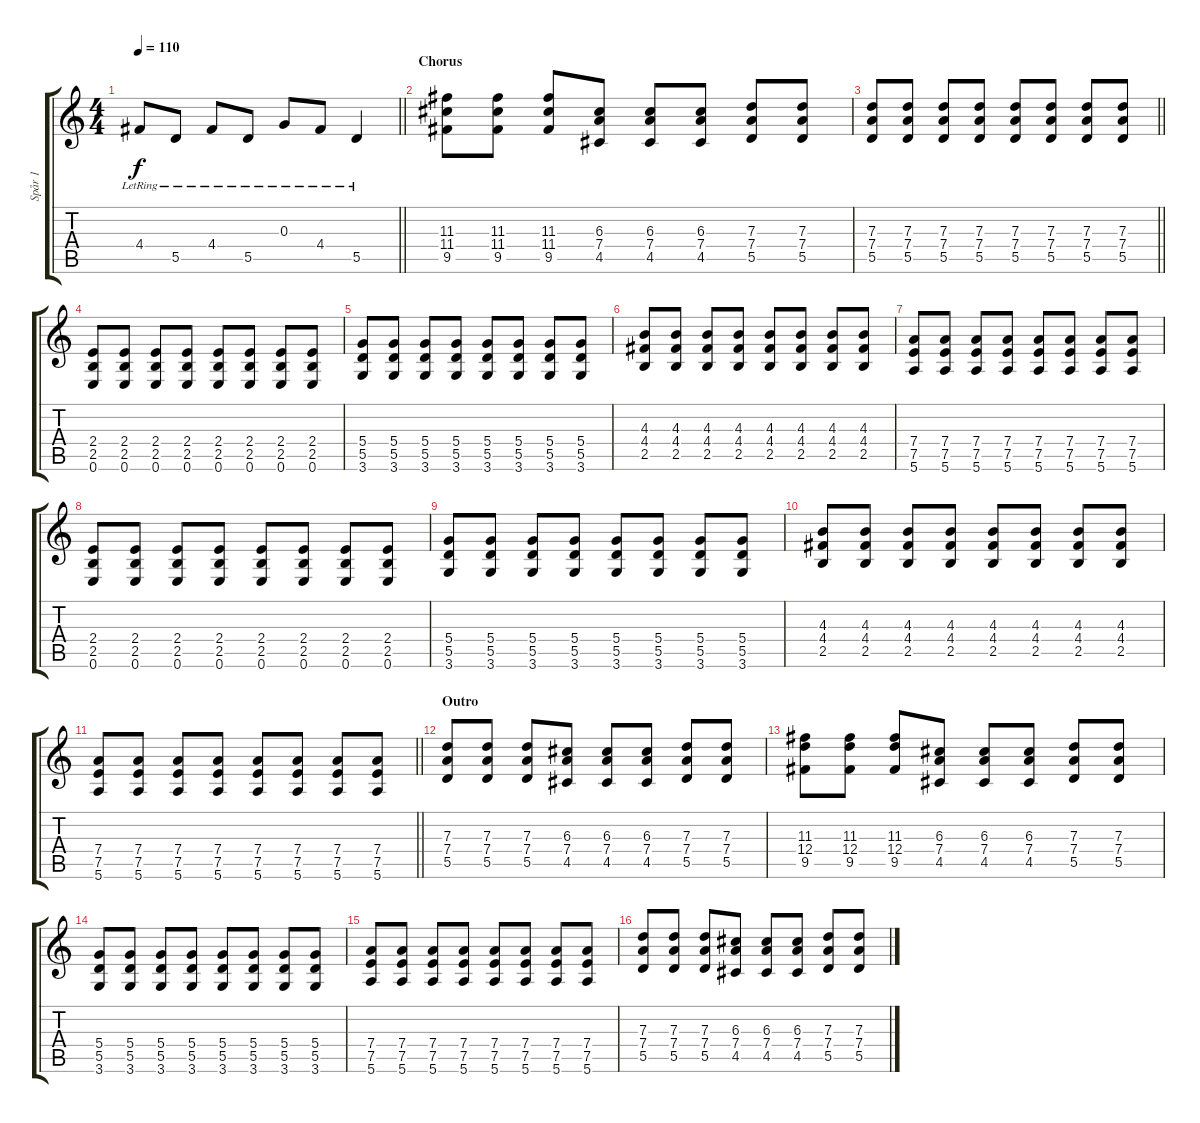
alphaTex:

\track ("Spår 1" "Spår 1") {instrument electricguitarjazz}
\staff {score tabs}
\tuning (E4 B3 G3 D3 A2 E2) {hide}
\ts (4 4)
\tempo 110
\clef g2
\barLineRight lightlight
\ks c
4.4{lr}.8{dy f} 5.5{lr}.8 4.4{lr}.8 5.5{lr}.8 0.3{lr}.8 4.4{lr}.8 5.5{lr}.4 |
\section ("" "Chorus")
(11.3 11.4 9.5).8{instrument electricguitarjazz} (11.3 11.4 9.5).8 (11.3 11.4 9.5).8 (6.3 7.4 4.5).8 (6.3 7.4 4.5).8 (6.3 7.4 4.5).8 (7.3 7.4 5.5).8 (7.3 7.4 5.5).8 |
\barLineRight lightlight
(7.3 7.4 5.5).8 (7.3 7.4 5.5).8 (7.3 7.4 5.5).8 (7.3 7.4 5.5).8 (7.3 7.4 5.5).8 (7.3 7.4 5.5).8 (7.3 7.4 5.5).8 (7.3 7.4 5.5).8 |
(2.4 2.5 0.6).8 (2.4 2.5 0.6).8 (2.4 2.5 0.6).8 (2.4 2.5 0.6).8 (2.4 2.5 0.6).8 (2.4 2.5 0.6).8 (2.4 2.5 0.6).8 (2.4 2.5 0.6).8 |
(5.4 5.5 3.6).8 (5.4 5.5 3.6).8 (5.4 5.5 3.6).8 (5.4 5.5 3.6).8 (5.4 5.5 3.6).8 (5.4 5.5 3.6).8 (5.4 5.5 3.6).8 (5.4 5.5 3.6).8 |
(4.3 4.4 2.5).8 (4.3 4.4 2.5).8 (4.3 4.4 2.5).8 (4.3 4.4 2.5).8 (4.3 4.4 2.5).8 (4.3 4.4 2.5).8 (4.3 4.4 2.5).8 (4.3 4.4 2.5).8 |
(7.4 7.5 5.6).8 (7.4 7.5 5.6).8 (7.4 7.5 5.6).8 (7.4 7.5 5.6).8 (7.4 7.5 5.6).8 (7.4 7.5 5.6).8 (7.4 7.5 5.6).8 (7.4 7.5 5.6).8 |
(2.4 2.5 0.6).8 (2.4 2.5 0.6).8 (2.4 2.5 0.6).8 (2.4 2.5 0.6).8 (2.4 2.5 0.6).8 (2.4 2.5 0.6).8 (2.4 2.5 0.6).8 (2.4 2.5 0.6).8 |
(5.4 5.5 3.6).8 (5.4 5.5 3.6).8 (5.4 5.5 3.6).8 (5.4 5.5 3.6).8 (5.4 5.5 3.6).8 (5.4 5.5 3.6).8 (5.4 5.5 3.6).8 (5.4 5.5 3.6).8 |
(4.3 4.4 2.5).8 (4.3 4.4 2.5).8 (4.3 4.4 2.5).8 (4.3 4.4 2.5).8 (4.3 4.4 2.5).8 (4.3 4.4 2.5).8 (4.3 4.4 2.5).8 (4.3 4.4 2.5).8 |
\barLineRight lightlight
(7.4 7.5 5.6).8 (7.4 7.5 5.6).8 (7.4 7.5 5.6).8 (7.4 7.5 5.6).8 (7.4 7.5 5.6).8 (7.4 7.5 5.6).8 (7.4 7.5 5.6).8 (7.4 7.5 5.6).8 |
\section ("" "Outro")
(7.3 7.4 5.5).8 (7.3 7.4 5.5).8 (7.3 7.4 5.5).8 (6.3 7.4 4.5).8 (6.3 7.4 4.5).8 (6.3 7.4 4.5).8 (7.3 7.4 5.5).8 (7.3 7.4 5.5).8 |
(11.3 12.4 9.5).8 (11.3 12.4 9.5).8 (11.3 12.4 9.5).8 (6.3 7.4 4.5).8 (6.3 7.4 4.5).8 (6.3 7.4 4.5).8 (7.3 7.4 5.5).8 (7.3 7.4 5.5).8 |
(5.4 5.5 3.6).8 (5.4 5.5 3.6).8 (5.4 5.5 3.6).8 (5.4 5.5 3.6).8 (5.4 5.5 3.6).8 (5.4 5.5 3.6).8 (5.4 5.5 3.6).8 (5.4 5.5 3.6).8 |
(7.4 7.5 5.6).8 (7.4 7.5 5.6).8 (7.4 7.5 5.6).8 (7.4 7.5 5.6).8 (7.4 7.5 5.6).8 (7.4 7.5 5.6).8 (7.4 7.5 5.6).8 (7.4 7.5 5.6).8 |
(7.3 7.4 5.5).8 (7.3 7.4 5.5).8 (7.3 7.4 5.5).8 (6.3 7.4 4.5).8 (6.3 7.4 4.5).8 (6.3 7.4 4.5).8 (7.3 7.4 5.5).8 (7.3 7.4 5.5).8
